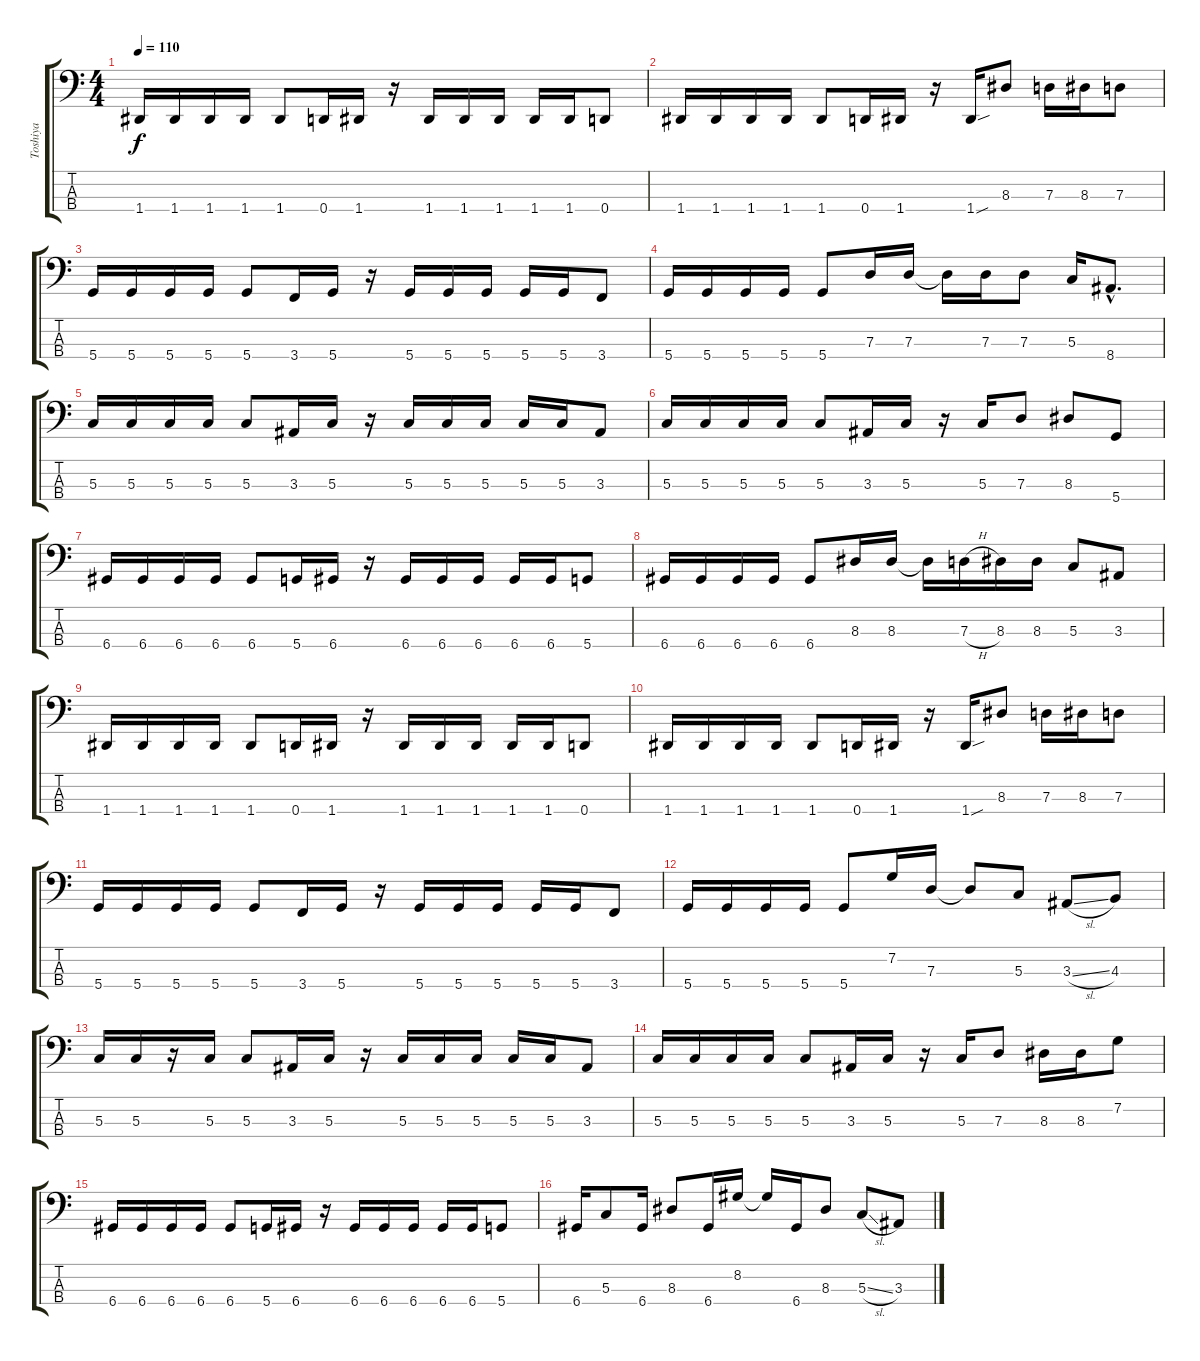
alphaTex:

\track ("Toshiya" "Toshiya") {instrument electricbassfinger}
\staff {score tabs}
\tuning (F2 C2 G1 D1) {hide}
\ts (4 4)
\tempo 110
\clef f4
\ks c
1.4.16{dy f instrument electricbasspick} 1.4.16 1.4.16 1.4.16 1.4.8 0.4.16 1.4.16 r.16 1.4.16 1.4.16 1.4.16 1.4.16 1.4.16 0.4.8 |
1.4.16 1.4.16 1.4.16 1.4.16 1.4.8 0.4.16 1.4.16 r.16 1.4{sou}.16 8.3.8 7.3.16 8.3.16 7.3.8 |
5.4.16 5.4.16 5.4.16 5.4.16 5.4.8 3.4.16 5.4.16 r.16 5.4.16 5.4.16 5.4.16 5.4.16 5.4.16 3.4.8 |
5.4.16 5.4.16 5.4.16 5.4.16 5.4.8 7.3.16 7.3.16 7.3{t}.16 7.3.16 7.3.8 5.3.16 8.4{hac}.8{d} |
5.3.16 5.3.16 5.3.16 5.3.16 5.3.8 3.3.16 5.3.16 r.16 5.3.16 5.3.16 5.3.16 5.3.16 5.3.16 3.3.8 |
5.3.16 5.3.16 5.3.16 5.3.16 5.3.8 3.3.16 5.3.16 r.16 5.3.16 7.3.8 8.3.8 5.4.8 |
6.4.16 6.4.16 6.4.16 6.4.16 6.4.8 5.4.16 6.4.16 r.16 6.4.16 6.4.16 6.4.16 6.4.16 6.4.16 5.4.8 |
6.4.16 6.4.16 6.4.16 6.4.16 6.4.8 8.3.16 8.3.16 8.3{t}.16 7.3{h}.16 8.3.16 8.3.16 5.3.8 3.3.8 |
1.4.16 1.4.16 1.4.16 1.4.16 1.4.8 0.4.16 1.4.16 r.16 1.4.16 1.4.16 1.4.16 1.4.16 1.4.16 0.4.8 |
1.4.16 1.4.16 1.4.16 1.4.16 1.4.8 0.4.16 1.4.16 r.16 1.4{sou}.16 8.3.8 7.3.16 8.3.16 7.3.8 |
5.4.16 5.4.16 5.4.16 5.4.16 5.4.8 3.4.16 5.4.16 r.16 5.4.16 5.4.16 5.4.16 5.4.16 5.4.16 3.4.8 |
5.4.16 5.4.16 5.4.16 5.4.16 5.4.8 7.2.16 7.3.16 7.3{t}.8 5.3.8 3.3{sl}.8 4.3.8 |
5.3.16 5.3.16 r.16 5.3.16 5.3.8 3.3.16 5.3.16 r.16 5.3.16 5.3.16 5.3.16 5.3.16 5.3.16 3.3.8 |
5.3.16 5.3.16 5.3.16 5.3.16 5.3.8 3.3.16 5.3.16 r.16 5.3.16 7.3.8 8.3.16 8.3.16 7.2.8 |
6.4.16 6.4.16 6.4.16 6.4.16 6.4.8 5.4.16 6.4.16 r.16 6.4.16 6.4.16 6.4.16 6.4.16 6.4.16 5.4.8 |
6.4.16 5.3.8 6.4.16 8.3.8 6.4.16 8.2.16 8.2{t}.16 6.4.16 8.3.8 5.3{sl}.8 3.3.8
